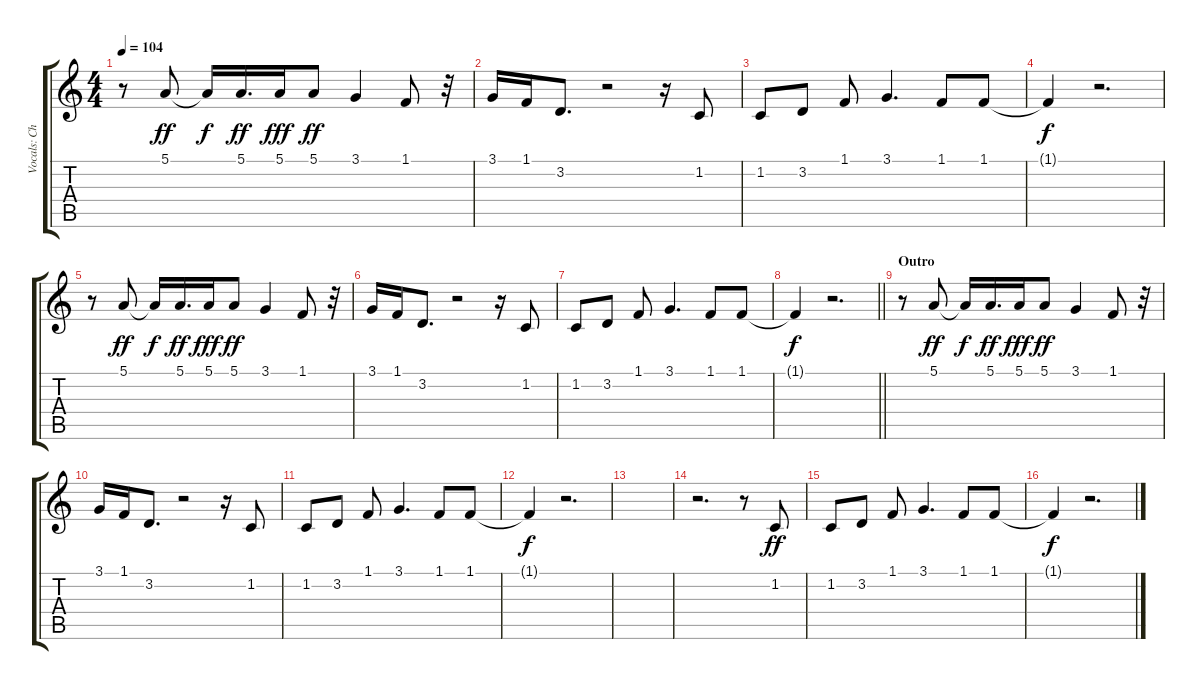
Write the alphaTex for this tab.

\track ("Vocals: Christine McVie" "Vocals: Ch") {instrument pad1newage}
\staff {score tabs}
\tuning (E4 B3 G3 D3 A2 E2) {hide}
\ts (4 4)
\tempo 104
\clef g2
\ks c
r.8{dy f} 5.1.8{dy ff} 5.1{t}.16{dy f} 5.1.16{d dy ff} 5.1.16{dy fff} 5.1.8{dy ff} 3.1.4 1.1.8 r.32 |
3.1.16 1.1.16 3.2.8{d} r.2 r.16 1.2.8 |
1.2.8 3.2.8 1.1.8 3.1.4{d} 1.1.8 1.1.8 |
1.1{t}.4{dy f} r.2{d} |
r.8 5.1.8{dy ff} 5.1{t}.16{dy f} 5.1.16{d dy ff} 5.1.16{dy fff} 5.1.8{dy ff} 3.1.4 1.1.8 r.32 |
3.1.16 1.1.16 3.2.8{d} r.2 r.16 1.2.8 |
1.2.8 3.2.8 1.1.8 3.1.4{d} 1.1.8 1.1.8 |
\barLineRight lightlight
1.1{t}.4{dy f} r.2{d} |
\section ("" "Outro")
r.8 5.1.8{dy ff} 5.1{t}.16{dy f} 5.1.16{d dy ff} 5.1.16{dy fff} 5.1.8{dy ff} 3.1.4 1.1.8 r.32 |
3.1.16 1.1.16 3.2.8{d} r.2 r.16 1.2.8 |
1.2.8 3.2.8 1.1.8 3.1.4{d} 1.1.8 1.1.8 |
1.1{t}.4{dy f} r.2{d} |
|
r.2{d} r.8 1.2.8{dy ff} |
1.2.8 3.2.8 1.1.8 3.1.4{d} 1.1.8 1.1.8 |
1.1{t}.4{dy f} r.2{d}
